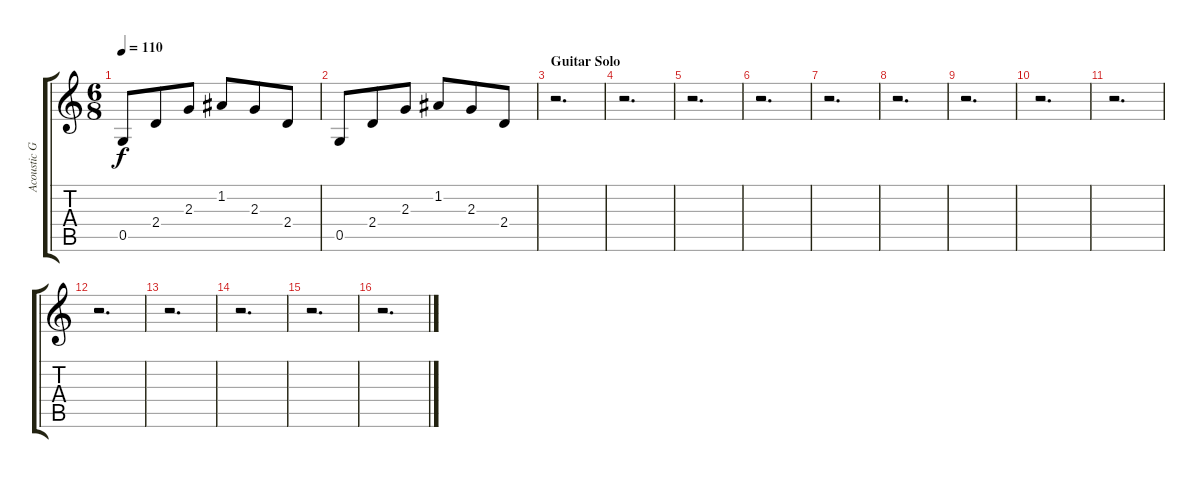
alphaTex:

\track ("Acoustic Guitar 1" "Acoustic G") {instrument acousticguitarsteel}
\staff {score tabs}
\tuning (D4 A3 F3 C3 G2 D2) {hide}
\ts (6 8)
\tempo 110
\clef g2
\ks c
0.5.8{dy f} 2.4.8 2.3.8 1.2.8 2.3.8 2.4.8 |
0.5.8 2.4.8 2.3.8 1.2.8 2.3.8 2.4.8 |
\section ("" "Guitar Solo")
r.2{d} |
r.2{d} |
r.2{d} |
r.2{d} |
r.2{d} |
r.2{d} |
r.2{d} |
r.2{d} |
r.2{d} |
r.2{d} |
r.2{d} |
r.2{d} |
r.2{d} |
r.2{d}
